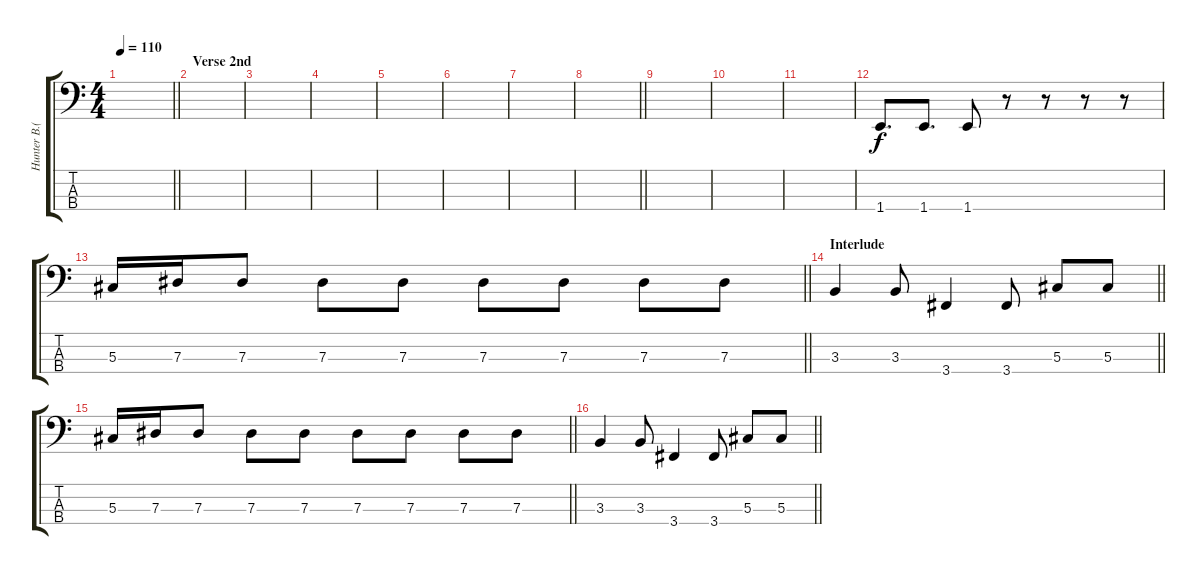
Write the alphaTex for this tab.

\track ("Hunter B.(Finger)" "Hunter B.(") {instrument electricbassfinger}
\staff {score tabs}
\tuning (Gb2 Db2 Ab1 Eb1) {hide}
\ts (4 4)
\tempo 110
\clef f4
\barLineRight lightlight
\ks c
|
\section ("" "Verse 2nd")
|
|
|
|
|
|
\barLineRight lightlight
|
|
|
|
1.4.8{d} 1.4.8{d} 1.4.8 r.8 r.8 r.8 r.8 |
\barLineRight lightlight
5.3.16 7.3.16 7.3.8 7.3.8 7.3.8 7.3.8 7.3.8 7.3.8 7.3.8 |
\section ("" "Interlude")
\barLineRight lightlight
3.3.4 3.3.8 3.4.4 3.4.8 5.3.8 5.3.8 |
\barLineRight lightlight
5.3.16 7.3.16 7.3.8 7.3.8 7.3.8 7.3.8 7.3.8 7.3.8 7.3.8 |
\barLineRight lightlight
3.3.4 3.3.8 3.4.4 3.4.8 5.3.8 5.3.8
